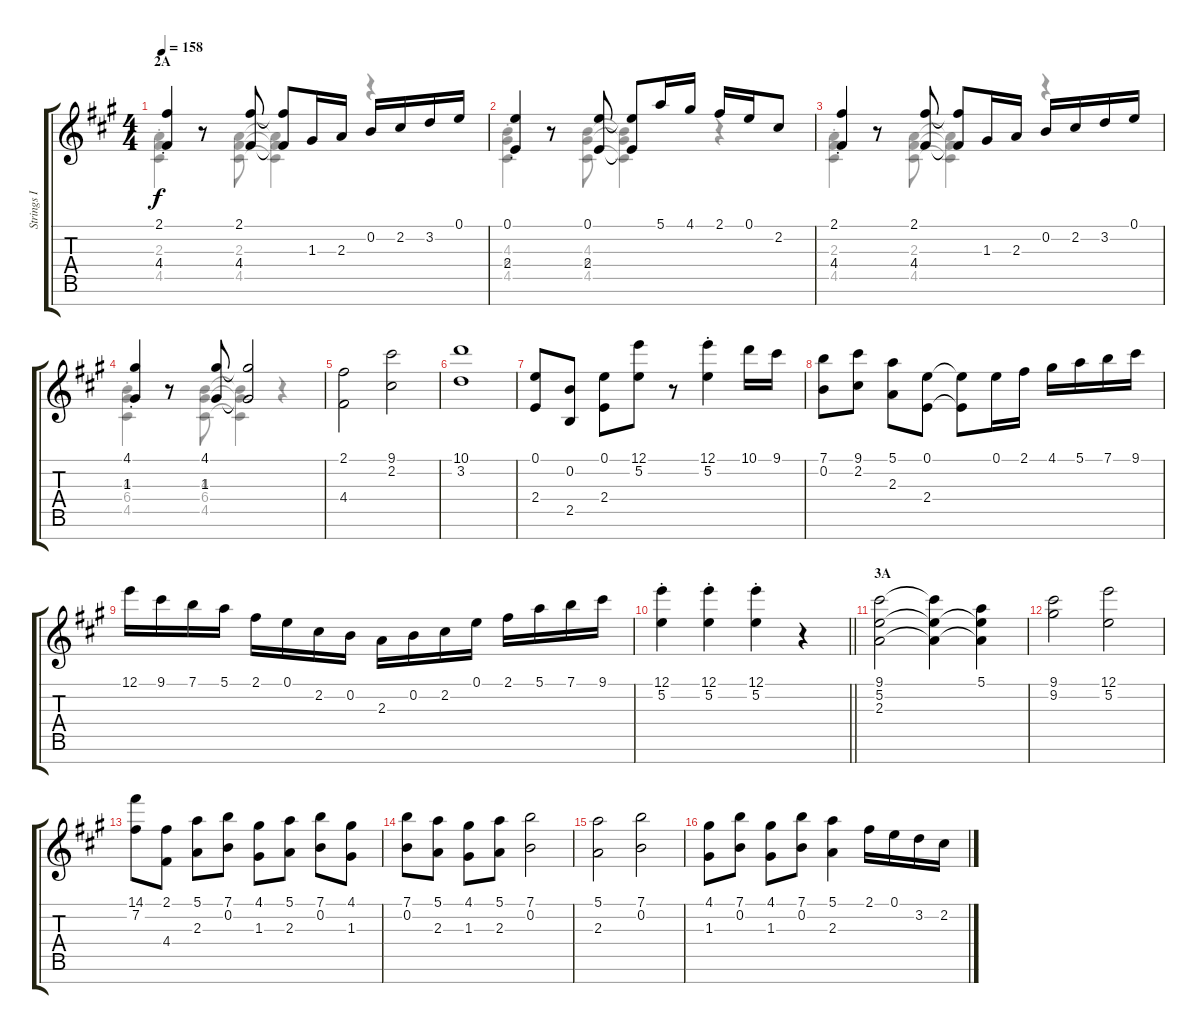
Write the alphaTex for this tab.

\track ("Strings I" "Strings I") {instrument stringensemble1}
\staff {score tabs}
\tuning (E5 B4 G4 D4 A3 E3 B2) {hide}
\voice
\ts (4 4)
\section ("" "2A")
\tempo 158
\clef g2
\ks a
(2.1{st} 4.4{st}).4{dy f} r.8 (2.1 4.4).8 (2.1{t} 4.4{t}).8 1.3.16 2.3.16 0.2.16 2.2.16 3.2.16 0.1.16 |
(0.1{st} 2.4{st}).4 r.8 (0.1 2.4).8 (0.1{t} 2.4{t}).8 5.1.16 4.1.16 2.1.16 0.1.16 2.2.8 |
(2.1{st} 4.4{st}).4 r.8 (2.1 4.4).8 (2.1{t} 4.4{t}).8 1.3.16 2.3.16 0.2.16 2.2.16 3.2.16 0.1.16 |
(4.1{st} 1.3{st}).4 r.8 (4.1 1.3).8 (4.1{t} 1.3{t}).2 |
(2.1 4.4).2 (9.1 2.2).2 |
(10.1 3.2).1 |
(0.1 2.4).8 (0.2 2.5).8 (0.1 2.4).8 (12.1 5.2).8 r.8 (12.1{st} 5.2{st}).4 10.1.16 9.1.16 |
(7.1 0.2).8 (9.1 2.2).8 (5.1 2.3).8 (0.1 2.4).8 (0.1{t} 2.4{t}).8 0.1.16 2.1.16 4.1.16 5.1.16 7.1.16 9.1.16 |
12.1.16 9.1.16 7.1.16 5.1.16 2.1.16 0.1.16 2.2.16 0.2.16 2.3.16 0.2.16 2.2.16 0.1.16 2.1.16 5.1.16 7.1.16 9.1.16 |
\barLineRight lightlight
(12.1{st} 5.2{st}).4 (12.1{st} 5.2{st}).4 (12.1{st} 5.2{st}).4 r.4 |
\section ("" "3A")
(9.1 5.2 2.3).2 (9.1{t} 5.2{t} 2.3{t}).4 (5.1 5.2{t} 2.3{t}).4 |
(9.1 9.2).2 (12.1 5.2).2 |
(14.1 7.2).8 (2.1 4.4).8 (5.1 2.3).8 (7.1 0.2).8 (4.1 1.3).8 (5.1 2.3).8 (7.1 0.2).8 (4.1 1.3).8 |
(7.1 0.2).8 (5.1 2.3).8 (4.1 1.3).8 (5.1 2.3).8 (7.1 0.2).2 |
(5.1 2.3).2 (7.1 0.2).2 |
(4.1 1.3).8 (7.1 0.2).8 (4.1 1.3).8 (7.1 0.2).8 (5.1 2.3).4 2.1.16 0.1.16 3.2.16 2.2.16
\voice
\clef g2
\ottava regular
\simile none
\ks a
(2.3{st} 4.4{st} 4.5{st}).4{dy f} r.8 (2.3 4.4 4.5).8 (2.3{t} 4.4{t} 4.5{t}).4 r.4 |
(4.3{st} 6.4{st} 4.5{st}).4 r.8 (4.3 6.4 4.5).8 (4.3{t} 6.4{t} 4.5{t}).4 r.4 |
(2.3{st} 4.4{st} 4.5{st}).4 r.8 (2.3 4.4 4.5).8 (2.3{t} 4.4{t} 4.5{t}).4 r.4 |
(4.3{st} 6.4{st} 4.5{st}).4 r.8 (4.3 6.4 4.5).8 (4.3{t} 6.4{t} 4.5{t}).4 r.4 |
|
|
|
|
|
\barLineRight lightlight
|
|
|
|
|
|
